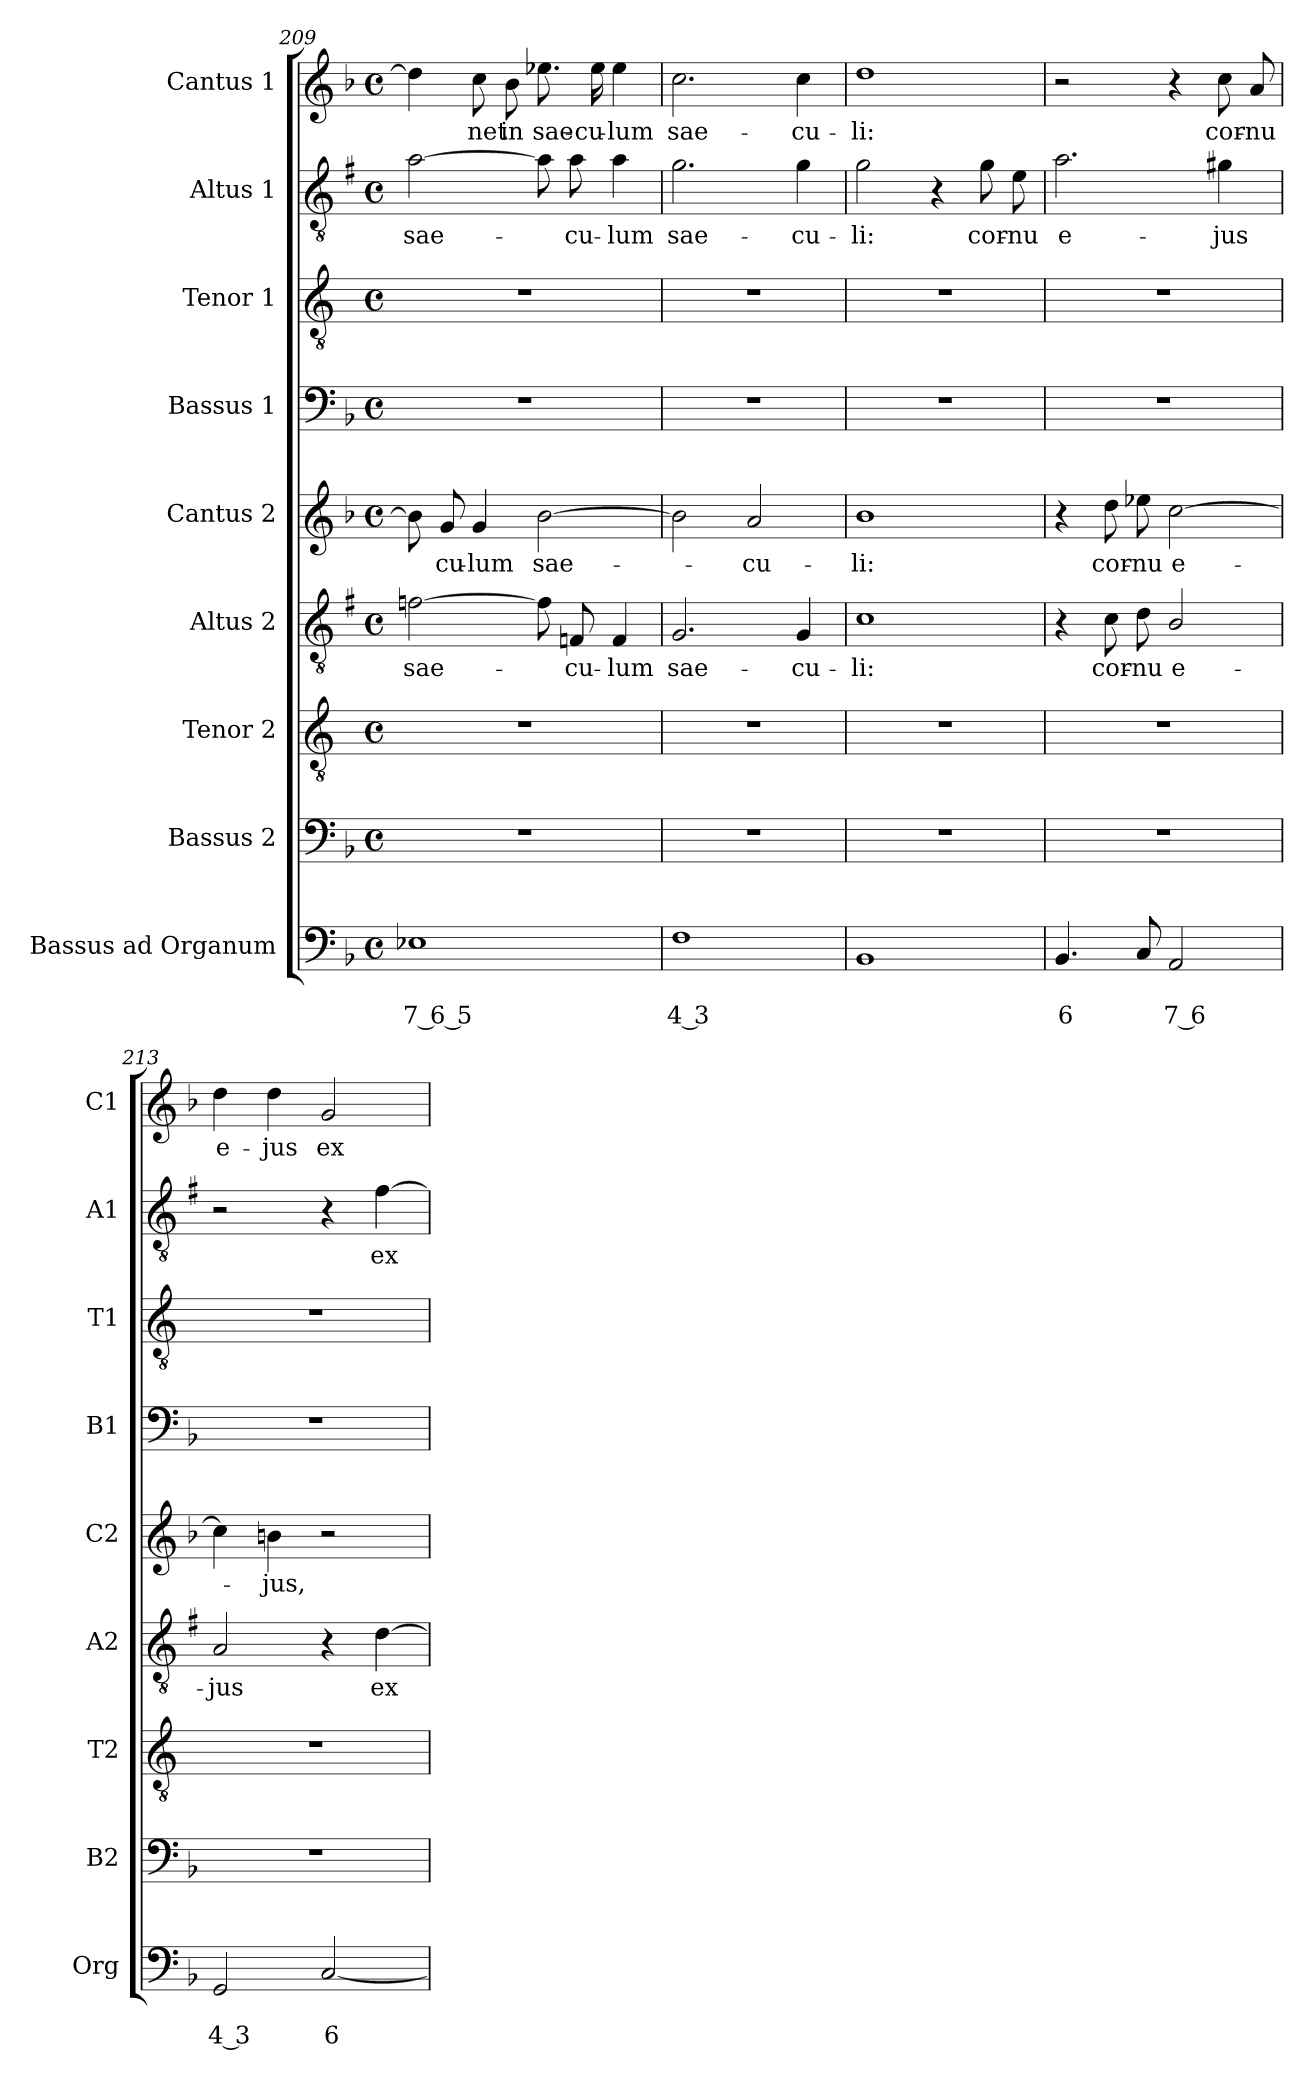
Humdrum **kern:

**kern	**text	**text	**kern	**kern	**kern	**text	**kern	**text	**kern	**kern	**kern	**text	**kern	**text
*part9	*part9	*part9	*part8	*part7	*part6	*part6	*part5	*part5	*part4	*part3	*part2	*part2	*part1	*part1
*staff9	*staff9	*staff9	*staff8	*staff7	*staff6	*staff6	*staff5	*staff5	*staff4	*staff3	*staff2	*staff2	*staff1	*staff1
*I"Bassus ad Organum	*	*	*I"Bassus 2	*I"Tenor 2	*I"Altus 2	*	*I"Cantus 2	*	*I"Bassus 1	*I"Tenor 1	*I"Altus 1	*	*I"Cantus 1	*
*I'Org	*	*	*I'B2	*I'T2	*I'A2	*	*I'C2	*	*I'B1	*I'T1	*I'A1	*	*I'C1	*
*clefF4	*	*	*clefF4	*clefGv2	*clefGv2	*	*clefG2	*	*clefF4	*clefGv2	*clefGv2	*	*clefG2	*
*	*	*	*	*ITrd4c7	*ITrd1c2	*	*	*	*	*ITrd4c7	*ITrd1c2	*	*	*
*k[b-]	*	*	*k[b-]	*k[b-]	*k[b-]	*	*k[b-]	*	*k[b-]	*k[b-]	*k[b-]	*	*k[b-]	*
*F:	*	*	*F:	*F:	*F:	*	*F:	*	*F:	*F:	*F:	*	*F:	*
*M4/4	*	*	*M4/4	*M4/4	*M4/4	*	*M4/4	*	*M4/4	*M4/4	*M4/4	*	*M4/4	*
*met(c)	*	*	*met(c)	*met(c)	*met(c)	*	*met(c)	*	*met(c)	*met(c)	*met(c)	*	*met(c)	*
=209	=209	=209	=209	=209	=209	=209	=209	=209	=209	=209	=209	=209	=209	=209
!	!	!LO:LY:b	!	!	!	!LO:LY:b	!	!	!	!	!	!LO:LY:b	!	!
1E-X	.	7 6 5	1r	1r	[2e-X\	sae-	8b-\]	.	1r	1r	[2g\	sae-	4dd\]	.
!	!	!	!	!	!	!	!	!LO:LY:b	!	!	!	!	!	!
.	.	.	.	.	.	.	8g/	-cu-	.	.	.	.	.	.
!	!	!	!	!	!	!	!	!LO:LY:b	!	!	!	!	!	!LO:LY:b
.	.	.	.	.	.	.	4g/	-lum	.	.	.	.	8cc\	-net
!	!	!	!	!	!	!	!	!	!	!	!	!	!	!LO:LY:b
.	.	.	.	.	.	.	.	.	.	.	.	.	8b-\	in
!	!	!	!	!	!	!	!	!LO:LY:b	!	!	!	!	!	!LO:LY:b
.	.	.	.	.	8e-\]	.	[2b-\	sae-	.	.	8g\]	.	8.ee-X\	sae-
!	!	!	!	!	!	!LO:LY:b	!	!	!	!	!	!LO:LY:b	!	!
.	.	.	.	.	8E-X/	-cu-	.	.	.	.	8g\	-cu-	.	.
!	!	!	!	!	!	!	!	!	!	!	!	!	!	!LO:LY:b
.	.	.	.	.	.	.	.	.	.	.	.	.	16ee-\	-cu-
!	!	!	!	!	!	!LO:LY:b	!	!	!	!	!	!LO:LY:b	!	!LO:LY:b
.	.	.	.	.	4E-/	-lum	.	.	.	.	4g\	-lum	4ee-\	-lum
=210	=210	=210	=210	=210	=210	=210	=210	=210	=210	=210	=210	=210	=210	=210
!	!	!LO:LY:b	!	!	!	!LO:LY:b	!	!	!	!	!	!LO:LY:b	!	!LO:LY:b
1F	.	4 3	1r	1r	2.F/	sae-	2b-\]	.	1r	1r	2.f\	sae-	2.cc\	sae-
!	!	!	!	!	!	!	!	!LO:LY:b	!	!	!	!	!	!
.	.	.	.	.	.	.	2a/	-cu-	.	.	.	.	.	.
!	!	!	!	!	!	!LO:LY:b	!	!	!	!	!	!LO:LY:b	!	!LO:LY:b
.	.	.	.	.	4F/	-cu-	.	.	.	.	4f\	-cu-	4cc\	-cu-
=211	=211	=211	=211	=211	=211	=211	=211	=211	=211	=211	=211	=211	=211	=211
!	!	!	!	!	!	!LO:LY:b	!	!LO:LY:b	!	!	!	!LO:LY:b	!	!LO:LY:b
1BB-	.	.	1r	1r	1B-	-li:	1b-	-li:	1r	1r	2f\	-li:	1dd	-li:
.	.	.	.	.	.	.	.	.	.	.	4r	.	.	.
!	!	!	!	!	!	!	!	!	!	!	!	!LO:LY:b	!	!
.	.	.	.	.	.	.	.	.	.	.	8f\	cor-	.	.
!	!	!	!	!	!	!	!	!	!	!	!	!LO:LY:b	!	!
.	.	.	.	.	.	.	.	.	.	.	8d\	-nu	.	.
!!LO:LB:g=z
=212	=212	=212	=212	=212	=212	=212	=212	=212	=212	=212	=212	=212	=212	=212
!	!	!LO:LY:b	!	!	!	!	!	!	!	!	!	!LO:LY:b	!	!
4.BB-/	.	6	1r	1r	4r	.	4r	.	1r	1r	2.g\	e-	2r	.
!	!	!	!	!	!	!LO:LY:b	!	!LO:LY:b	!	!	!	!	!	!
.	.	.	.	.	8B-\	cor-	8dd\	cor-	.	.	.	.	.	.
!	!	!	!	!	!	!LO:LY:b	!	!LO:LY:b	!	!	!	!	!	!
8C/	.	.	.	.	8c\	-nu	8ee-X\	-nu	.	.	.	.	.	.
!	!	!LO:LY:b	!	!	!	!LO:LY:b	!	!LO:LY:b	!	!	!	!	!	!
2AA/	.	7 6	.	.	2A/	e-	[2cc\	e-	.	.	.	.	4r	.
!	!	!	!	!	!	!	!	!	!	!	!	!LO:LY:b	!	!LO:LY:b
.	.	.	.	.	.	.	.	.	.	.	4f#X\	-jus	8cc\	cor-
!	!	!	!	!	!	!	!	!	!	!	!	!	!	!LO:LY:b
.	.	.	.	.	.	.	.	.	.	.	.	.	8a/	-nu
=213	=213	=213	=213	=213	=213	=213	=213	=213	=213	=213	=213	=213	=213	=213
!	!	!LO:LY:b	!	!	!	!LO:LY:b	!	!	!	!	!	!	!	!LO:LY:b
2GG/	.	4 3	1r	1r	2G/	-jus	4cc\]	.	1r	1r	2r	.	4dd\	e-
!	!	!	!	!	!	!	!	!LO:LY:b	!	!	!	!	!	!LO:LY:b
.	.	.	.	.	.	.	4bn\	-jus,	.	.	.	.	4dd\	-jus
!	!	!LO:LY:b	!	!	!	!	!	!	!	!	!	!	!	!LO:LY:b
[2C/	.	6	.	.	4r	.	2r	.	.	.	4r	.	2g/	ex-
!	!	!	!	!	!	!LO:LY:b	!	!	!	!	!	!LO:LY:b	!	!
.	.	.	.	.	[4c\	ex-	.	.	.	.	[4e\	ex-	.	.
=	=	=	=	=	=	=	=	=	=	=	=	=	=	=
*-	*-	*-	*-	*-	*-	*-	*-	*-	*-	*-	*-	*-	*-	*-
